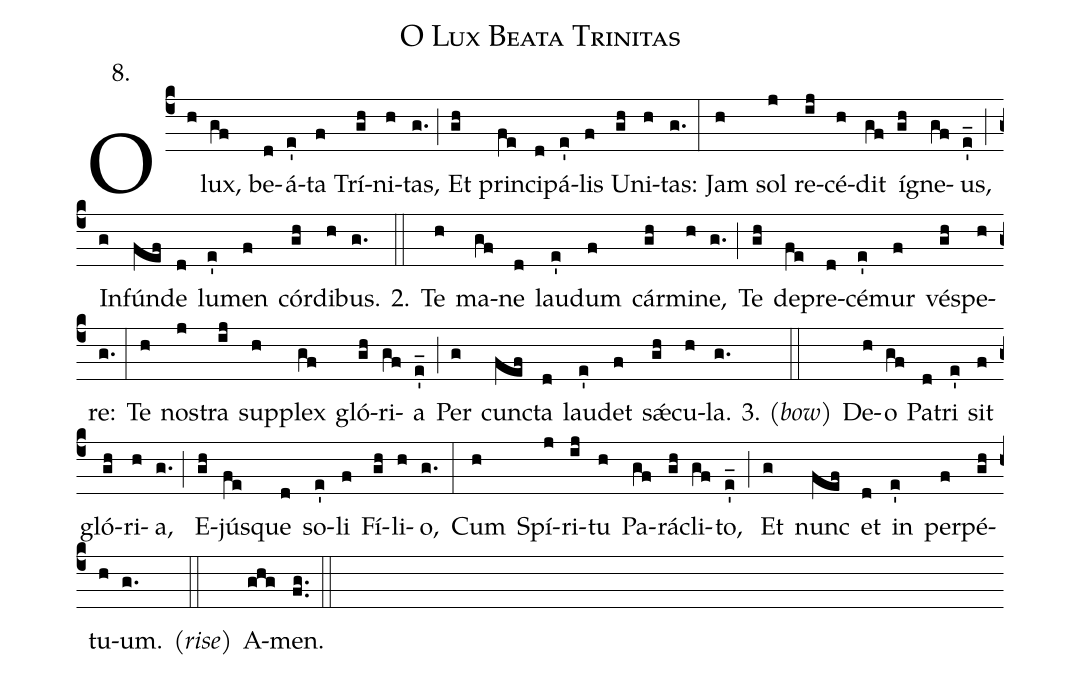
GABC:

name: O Lux Beata Trinitas;
office-part:Hymnus;
annotation: 8.;
%%
(c4) O(h) lux,(gf) be(d)á(e')ta(f) Trí(gh)ni(h)tas,(g.) (;) Et(gh) prin(fe)ci(d)pá(e')lis(f) U(gh)ni(h)tas:(g.) (:) Jam(h) sol(j) re(ij)cé(h)dit(gf) í(gh)gne(gf)us,(e'_) (;) In(g)fún(fef)de(d) lu(e')men(f) cór(gh)di(h)bus.(g.)

2.(::) Te(h) ma(gf)ne(d) lau(e')dum(f) cár(gh)mi(h)ne,(g.) (;) Te(gh) de(fe)pre(d)cé(e')mur(f) vé(gh)spe(h)re:(g.) (:) Te(h) nos(j)tra(ij) sup(h)plex(gf) gló(gh)ri(gf)a(e'_) (;) Per(g) cunc(fef)ta(d) lau(e')det(f) s<sp>'ae</sp>(gh)cu(h)la.(g.)

3. <i><sp>(</sp>bow<sp>)</sp></i>(::) De(h)o(gf) Pa(d)tri(e') sit(f) gló(gh)ri(h)a,(g.) (;) E(gh)jús(fe)que(d) so(e')li(f) Fí(gh)li(h)o,(g.) (:) Cum(h) Spí(j)ri(ij)tu(h) Pa(gf)rá(gh)cli(gf)to,(e'_) (;) Et(g) nunc(fef) et(d) in(e') per(f)pé(gh)tu(h)um.(g.) <i><sp>(</sp>rise<sp>)</sp></i>(::) A(ghg)men.(fg..) (::)
